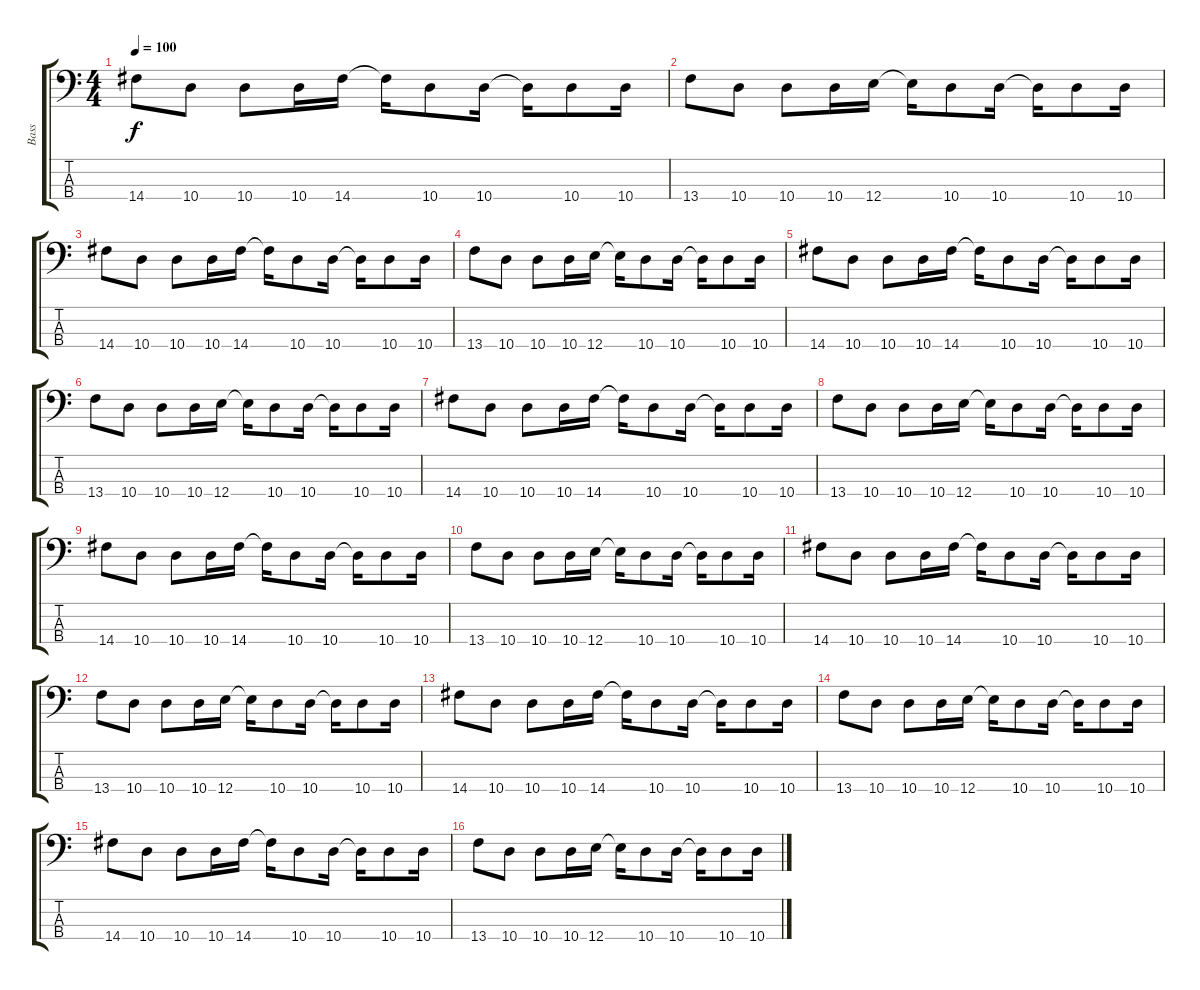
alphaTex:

\track ("Bass" "Bass") {instrument electricbassfinger}
\staff {score tabs}
\tuning (G2 D2 A1 E1) {hide}
\ts (4 4)
\tempo 100
\clef f4
\ks c
14.4.8{dy f} 10.4.8 10.4.8 10.4.16 14.4.16 14.4{t}.16 10.4.8 10.4.16 10.4{t}.16 10.4.8 10.4.16 |
13.4.8 10.4.8 10.4.8 10.4.16 12.4.16 12.4{t}.16 10.4.8 10.4.16 10.4{t}.16 10.4.8 10.4.16 |
14.4.8 10.4.8 10.4.8 10.4.16 14.4.16 14.4{t}.16 10.4.8 10.4.16 10.4{t}.16 10.4.8 10.4.16 |
13.4.8 10.4.8 10.4.8 10.4.16 12.4.16 12.4{t}.16 10.4.8 10.4.16 10.4{t}.16 10.4.8 10.4.16 |
14.4.8 10.4.8 10.4.8 10.4.16 14.4.16 14.4{t}.16 10.4.8 10.4.16 10.4{t}.16 10.4.8 10.4.16 |
13.4.8 10.4.8 10.4.8 10.4.16 12.4.16 12.4{t}.16 10.4.8 10.4.16 10.4{t}.16 10.4.8 10.4.16 |
14.4.8 10.4.8 10.4.8 10.4.16 14.4.16 14.4{t}.16 10.4.8 10.4.16 10.4{t}.16 10.4.8 10.4.16 |
13.4.8 10.4.8 10.4.8 10.4.16 12.4.16 12.4{t}.16 10.4.8 10.4.16 10.4{t}.16 10.4.8 10.4.16 |
14.4.8 10.4.8 10.4.8 10.4.16 14.4.16 14.4{t}.16 10.4.8 10.4.16 10.4{t}.16 10.4.8 10.4.16 |
13.4.8 10.4.8 10.4.8 10.4.16 12.4.16 12.4{t}.16 10.4.8 10.4.16 10.4{t}.16 10.4.8 10.4.16 |
14.4.8 10.4.8 10.4.8 10.4.16 14.4.16 14.4{t}.16 10.4.8 10.4.16 10.4{t}.16 10.4.8 10.4.16 |
13.4.8 10.4.8 10.4.8 10.4.16 12.4.16 12.4{t}.16 10.4.8 10.4.16 10.4{t}.16 10.4.8 10.4.16 |
14.4.8 10.4.8 10.4.8 10.4.16 14.4.16 14.4{t}.16 10.4.8 10.4.16 10.4{t}.16 10.4.8 10.4.16 |
13.4.8 10.4.8 10.4.8 10.4.16 12.4.16 12.4{t}.16 10.4.8 10.4.16 10.4{t}.16 10.4.8 10.4.16 |
14.4.8 10.4.8 10.4.8 10.4.16 14.4.16 14.4{t}.16 10.4.8 10.4.16 10.4{t}.16 10.4.8 10.4.16 |
13.4.8 10.4.8 10.4.8 10.4.16 12.4.16 12.4{t}.16 10.4.8 10.4.16 10.4{t}.16 10.4.8 10.4.16
